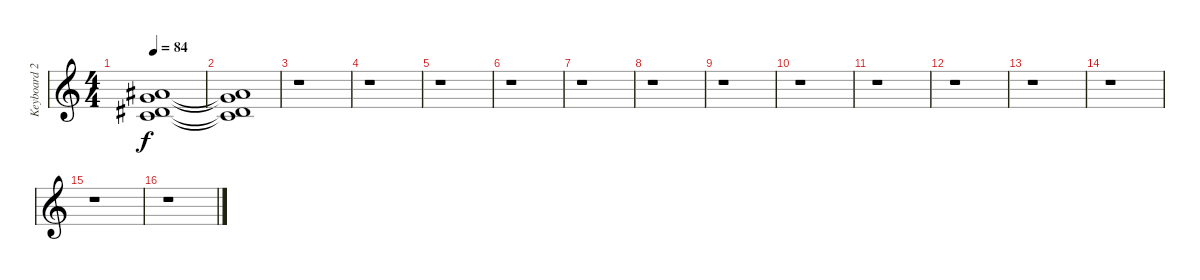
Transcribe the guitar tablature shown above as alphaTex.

\track ("Keyboard 2 (Strings)" "Keyboard 2") {instrument stringensemble1}
\staff {score}
\tuning (E4 B3 G3 D3 A2 E2) {hide}
\ts (4 4)
\tempo 84
\clef g2
\ks c
(11.2{t} 12.3{t} 13.4{t} 15.5{t}).1{dy f} |
(11.2{t} 12.3{t} 13.4{t} 15.5{t}).1 |
r.1 |
r.1 |
r.1 |
r.1 |
r.1 |
r.1 |
r.1 |
r.1 |
r.1 |
r.1 |
r.1 |
r.1 |
r.1 |
r.1
